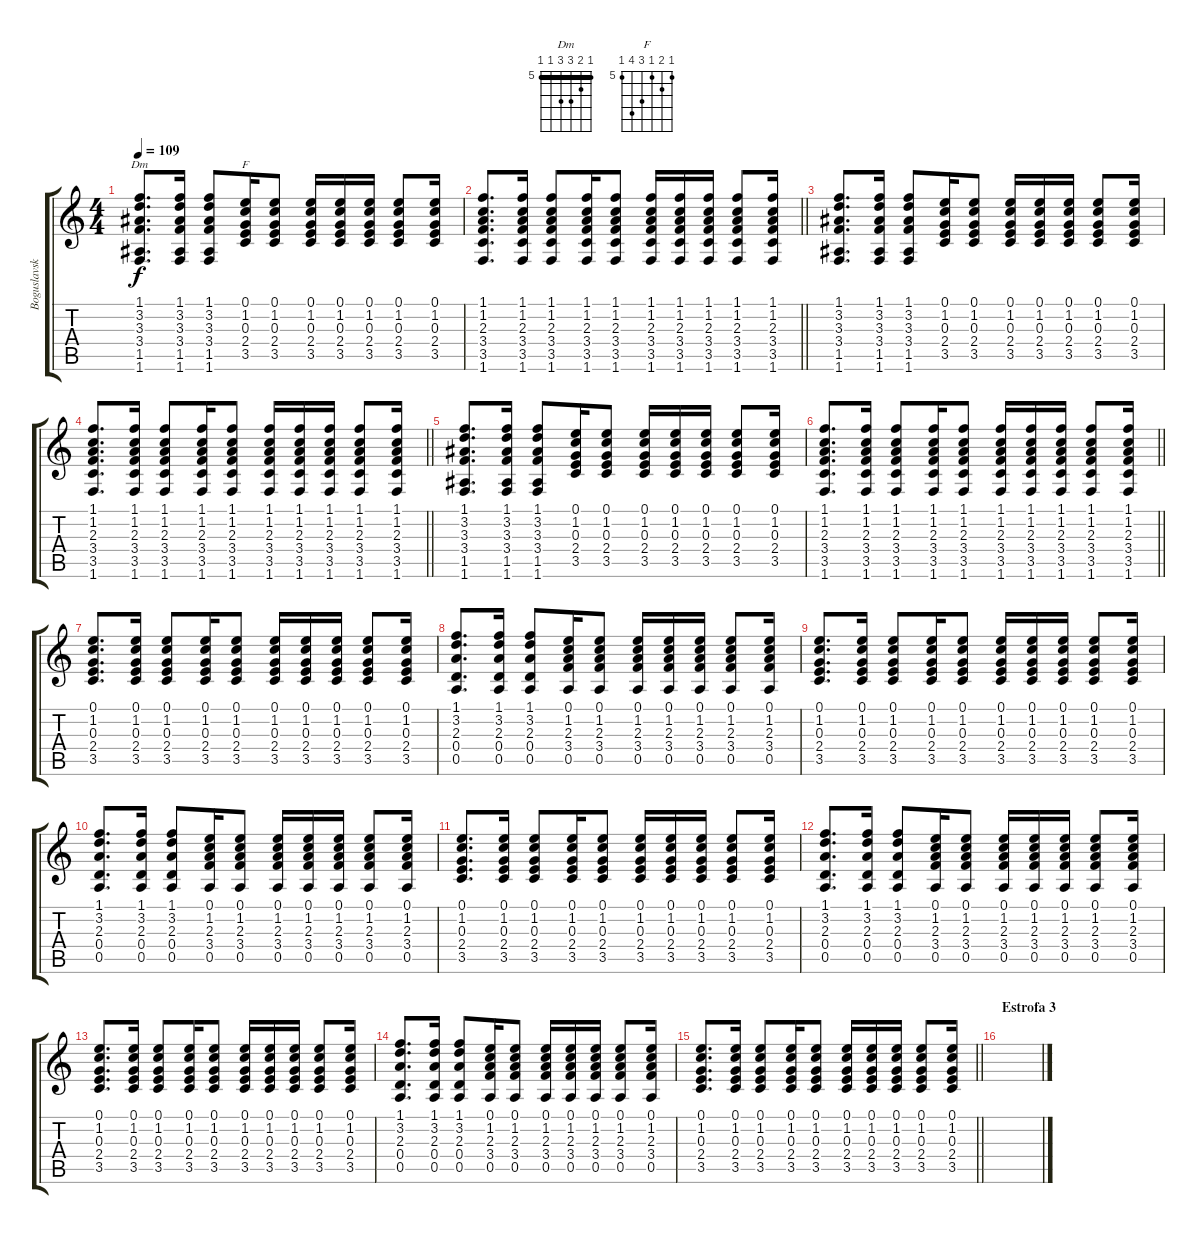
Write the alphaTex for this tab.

\track ("Boguslavsky" "Boguslavsk") {instrument acousticguitarsteel}
\staff {score tabs}
\tuning (E4 B3 G3 D3 A2 E2) {hide}
\chord ("Dm" 5 6 7 7 5 5) {firstfret 5 barre 5}
\chord ("F" 5 6 5 7 8 5) {firstfret 5}
\ts (4 4)
\tempo 109
\clef g2
\ks c
(1.1 3.2 3.3 3.4 1.5 1.6).8{d ch "Dm" dy f volume 6} (1.1 3.2 3.3 3.4 1.5 1.6).16 (1.1 3.2 3.3 3.4 1.5 1.6).8 (0.1 1.2 0.3 2.4 3.5).16{ch "F"} (0.1 1.2 0.3 2.4 3.5).8 (0.1 1.2 0.3 2.4 3.5).16 (0.1 1.2 0.3 2.4 3.5).16 (0.1 1.2 0.3 2.4 3.5).16 (0.1 1.2 0.3 2.4 3.5).8 (0.1 1.2 0.3 2.4 3.5).16 |
\barLineRight lightlight
(1.1 1.2 2.3 3.4 3.5 1.6).8{d volume 6} (1.1 1.2 2.3 3.4 3.5 1.6).16 (1.1 1.2 2.3 3.4 3.5 1.6).8 (1.1 1.2 2.3 3.4 3.5 1.6).16 (1.1 1.2 2.3 3.4 3.5 1.6).8 (1.1 1.2 2.3 3.4 3.5 1.6).16 (1.1 1.2 2.3 3.4 3.5 1.6).16 (1.1 1.2 2.3 3.4 3.5 1.6).16 (1.1 1.2 2.3 3.4 3.5 1.6).8 (1.1 1.2 2.3 3.4 3.5 1.6).16 |
(1.1 3.2 3.3 3.4 1.5 1.6).8{d volume 6} (1.1 3.2 3.3 3.4 1.5 1.6).16 (1.1 3.2 3.3 3.4 1.5 1.6).8 (0.1 1.2 0.3 2.4 3.5).16 (0.1 1.2 0.3 2.4 3.5).8 (0.1 1.2 0.3 2.4 3.5).16 (0.1 1.2 0.3 2.4 3.5).16 (0.1 1.2 0.3 2.4 3.5).16 (0.1 1.2 0.3 2.4 3.5).8 (0.1 1.2 0.3 2.4 3.5).16 |
\barLineRight lightlight
(1.1 1.2 2.3 3.4 3.5 1.6).8{d volume 6} (1.1 1.2 2.3 3.4 3.5 1.6).16 (1.1 1.2 2.3 3.4 3.5 1.6).8 (1.1 1.2 2.3 3.4 3.5 1.6).16 (1.1 1.2 2.3 3.4 3.5 1.6).8 (1.1 1.2 2.3 3.4 3.5 1.6).16 (1.1 1.2 2.3 3.4 3.5 1.6).16 (1.1 1.2 2.3 3.4 3.5 1.6).16 (1.1 1.2 2.3 3.4 3.5 1.6).8 (1.1 1.2 2.3 3.4 3.5 1.6).16 |
(1.1 3.2 3.3 3.4 1.5 1.6).8{d volume 6} (1.1 3.2 3.3 3.4 1.5 1.6).16 (1.1 3.2 3.3 3.4 1.5 1.6).8 (0.1 1.2 0.3 2.4 3.5).16 (0.1 1.2 0.3 2.4 3.5).8 (0.1 1.2 0.3 2.4 3.5).16 (0.1 1.2 0.3 2.4 3.5).16 (0.1 1.2 0.3 2.4 3.5).16 (0.1 1.2 0.3 2.4 3.5).8 (0.1 1.2 0.3 2.4 3.5).16 |
\barLineRight lightlight
(1.1 1.2 2.3 3.4 3.5 1.6).8{d volume 6} (1.1 1.2 2.3 3.4 3.5 1.6).16 (1.1 1.2 2.3 3.4 3.5 1.6).8 (1.1 1.2 2.3 3.4 3.5 1.6).16 (1.1 1.2 2.3 3.4 3.5 1.6).8 (1.1 1.2 2.3 3.4 3.5 1.6).16 (1.1 1.2 2.3 3.4 3.5 1.6).16 (1.1 1.2 2.3 3.4 3.5 1.6).16 (1.1 1.2 2.3 3.4 3.5 1.6).8 (1.1 1.2 2.3 3.4 3.5 1.6).16 |
(0.1 1.2 0.3 2.4 3.5).8{d volume 6} (0.1 1.2 0.3 2.4 3.5).16 (0.1 1.2 0.3 2.4 3.5).8 (0.1 1.2 0.3 2.4 3.5).16 (0.1 1.2 0.3 2.4 3.5).8 (0.1 1.2 0.3 2.4 3.5).16 (0.1 1.2 0.3 2.4 3.5).16 (0.1 1.2 0.3 2.4 3.5).16 (0.1 1.2 0.3 2.4 3.5).8 (0.1 1.2 0.3 2.4 3.5).16 |
(1.1 3.2 2.3 0.4 0.5).8{d volume 6} (1.1 3.2 2.3 0.4 0.5).16 (1.1 3.2 2.3 0.4 0.5).8 (0.1 1.2 2.3 3.4 0.5).16 (0.1 1.2 2.3 3.4 0.5).8 (0.1 1.2 2.3 3.4 0.5).16 (0.1 1.2 2.3 3.4 0.5).16 (0.1 1.2 2.3 3.4 0.5).16 (0.1 1.2 2.3 3.4 0.5).8 (0.1 1.2 2.3 3.4 0.5).16 |
(0.1 1.2 0.3 2.4 3.5).8{d volume 6} (0.1 1.2 0.3 2.4 3.5).16 (0.1 1.2 0.3 2.4 3.5).8 (0.1 1.2 0.3 2.4 3.5).16 (0.1 1.2 0.3 2.4 3.5).8 (0.1 1.2 0.3 2.4 3.5).16 (0.1 1.2 0.3 2.4 3.5).16 (0.1 1.2 0.3 2.4 3.5).16 (0.1 1.2 0.3 2.4 3.5).8 (0.1 1.2 0.3 2.4 3.5).16 |
(1.1 3.2 2.3 0.4 0.5).8{d volume 6} (1.1 3.2 2.3 0.4 0.5).16 (1.1 3.2 2.3 0.4 0.5).8 (0.1 1.2 2.3 3.4 0.5).16 (0.1 1.2 2.3 3.4 0.5).8 (0.1 1.2 2.3 3.4 0.5).16 (0.1 1.2 2.3 3.4 0.5).16 (0.1 1.2 2.3 3.4 0.5).16 (0.1 1.2 2.3 3.4 0.5).8 (0.1 1.2 2.3 3.4 0.5).16 |
(0.1 1.2 0.3 2.4 3.5).8{d volume 6} (0.1 1.2 0.3 2.4 3.5).16 (0.1 1.2 0.3 2.4 3.5).8 (0.1 1.2 0.3 2.4 3.5).16 (0.1 1.2 0.3 2.4 3.5).8 (0.1 1.2 0.3 2.4 3.5).16 (0.1 1.2 0.3 2.4 3.5).16 (0.1 1.2 0.3 2.4 3.5).16 (0.1 1.2 0.3 2.4 3.5).8 (0.1 1.2 0.3 2.4 3.5).16 |
(1.1 3.2 2.3 0.4 0.5).8{d volume 6} (1.1 3.2 2.3 0.4 0.5).16 (1.1 3.2 2.3 0.4 0.5).8 (0.1 1.2 2.3 3.4 0.5).16 (0.1 1.2 2.3 3.4 0.5).8 (0.1 1.2 2.3 3.4 0.5).16 (0.1 1.2 2.3 3.4 0.5).16 (0.1 1.2 2.3 3.4 0.5).16 (0.1 1.2 2.3 3.4 0.5).8 (0.1 1.2 2.3 3.4 0.5).16 |
(0.1 1.2 0.3 2.4 3.5).8{d volume 6} (0.1 1.2 0.3 2.4 3.5).16 (0.1 1.2 0.3 2.4 3.5).8 (0.1 1.2 0.3 2.4 3.5).16 (0.1 1.2 0.3 2.4 3.5).8 (0.1 1.2 0.3 2.4 3.5).16 (0.1 1.2 0.3 2.4 3.5).16 (0.1 1.2 0.3 2.4 3.5).16 (0.1 1.2 0.3 2.4 3.5).8 (0.1 1.2 0.3 2.4 3.5).16 |
(1.1 3.2 2.3 0.4 0.5).8{d volume 6} (1.1 3.2 2.3 0.4 0.5).16 (1.1 3.2 2.3 0.4 0.5).8 (0.1 1.2 2.3 3.4 0.5).16 (0.1 1.2 2.3 3.4 0.5).8 (0.1 1.2 2.3 3.4 0.5).16 (0.1 1.2 2.3 3.4 0.5).16 (0.1 1.2 2.3 3.4 0.5).16 (0.1 1.2 2.3 3.4 0.5).8 (0.1 1.2 2.3 3.4 0.5).16 |
\barLineRight lightlight
(0.1 1.2 0.3 2.4 3.5).8{d volume 6} (0.1 1.2 0.3 2.4 3.5).16 (0.1 1.2 0.3 2.4 3.5).8 (0.1 1.2 0.3 2.4 3.5).16 (0.1 1.2 0.3 2.4 3.5).8 (0.1 1.2 0.3 2.4 3.5).16 (0.1 1.2 0.3 2.4 3.5).16 (0.1 1.2 0.3 2.4 3.5).16 (0.1 1.2 0.3 2.4 3.5).8 (0.1 1.2 0.3 2.4 3.5).16 |
\section ("" "Estrofa 3")
